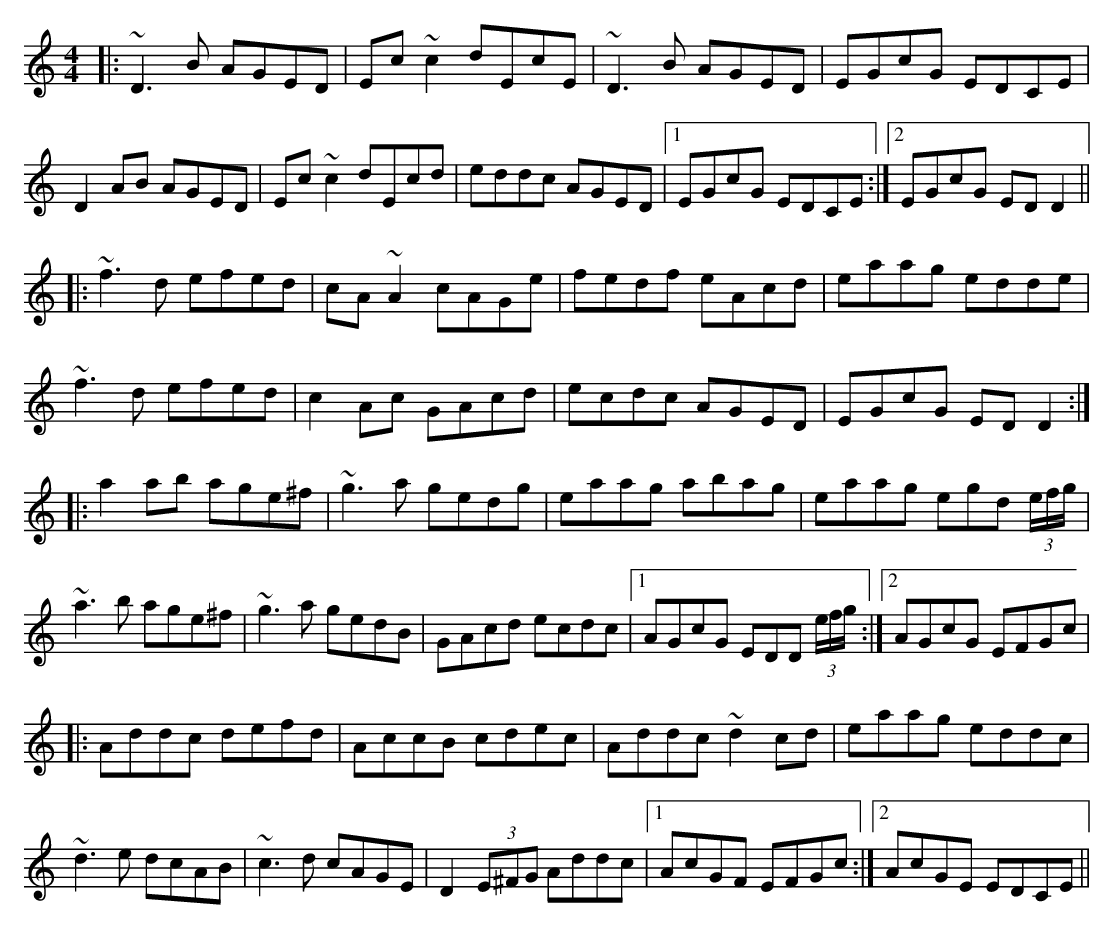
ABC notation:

X:1
M:4/4
K:Ddor
|:~D3 B AGED|Ec~c2 dEcE|~D3 B AGED|EGcG EDCE|
D2 AB AGED|Ec~c2 dEcd|eddc AGED|1 EGcG EDCE:|2 EGcG EDD2||
|:~f3 d efed|cA ~A2 cAGe|fedf eAcd|eaag edde|
~f3 d efed|c2Ac GAcd|ecdc AGED|EGcG EDD2:|
|:a2 ab age^f|~g3 a gedg|eaag abag|eaag egd (3e/f/g/|
~a3 b age^f|~g3 a gedB|GAcd ecdc|1 AGcG EDD (3e/f/g/:|2 AGcG EFGc|
|:Addc defd|AccB cdec|Addc ~d2 cd|eaag eddc|
~d3 e dcAB|~c3 d cAGE|D2 (3E^FG Addc|1 AcGF EFGc:|2 AcGE EDCE||
